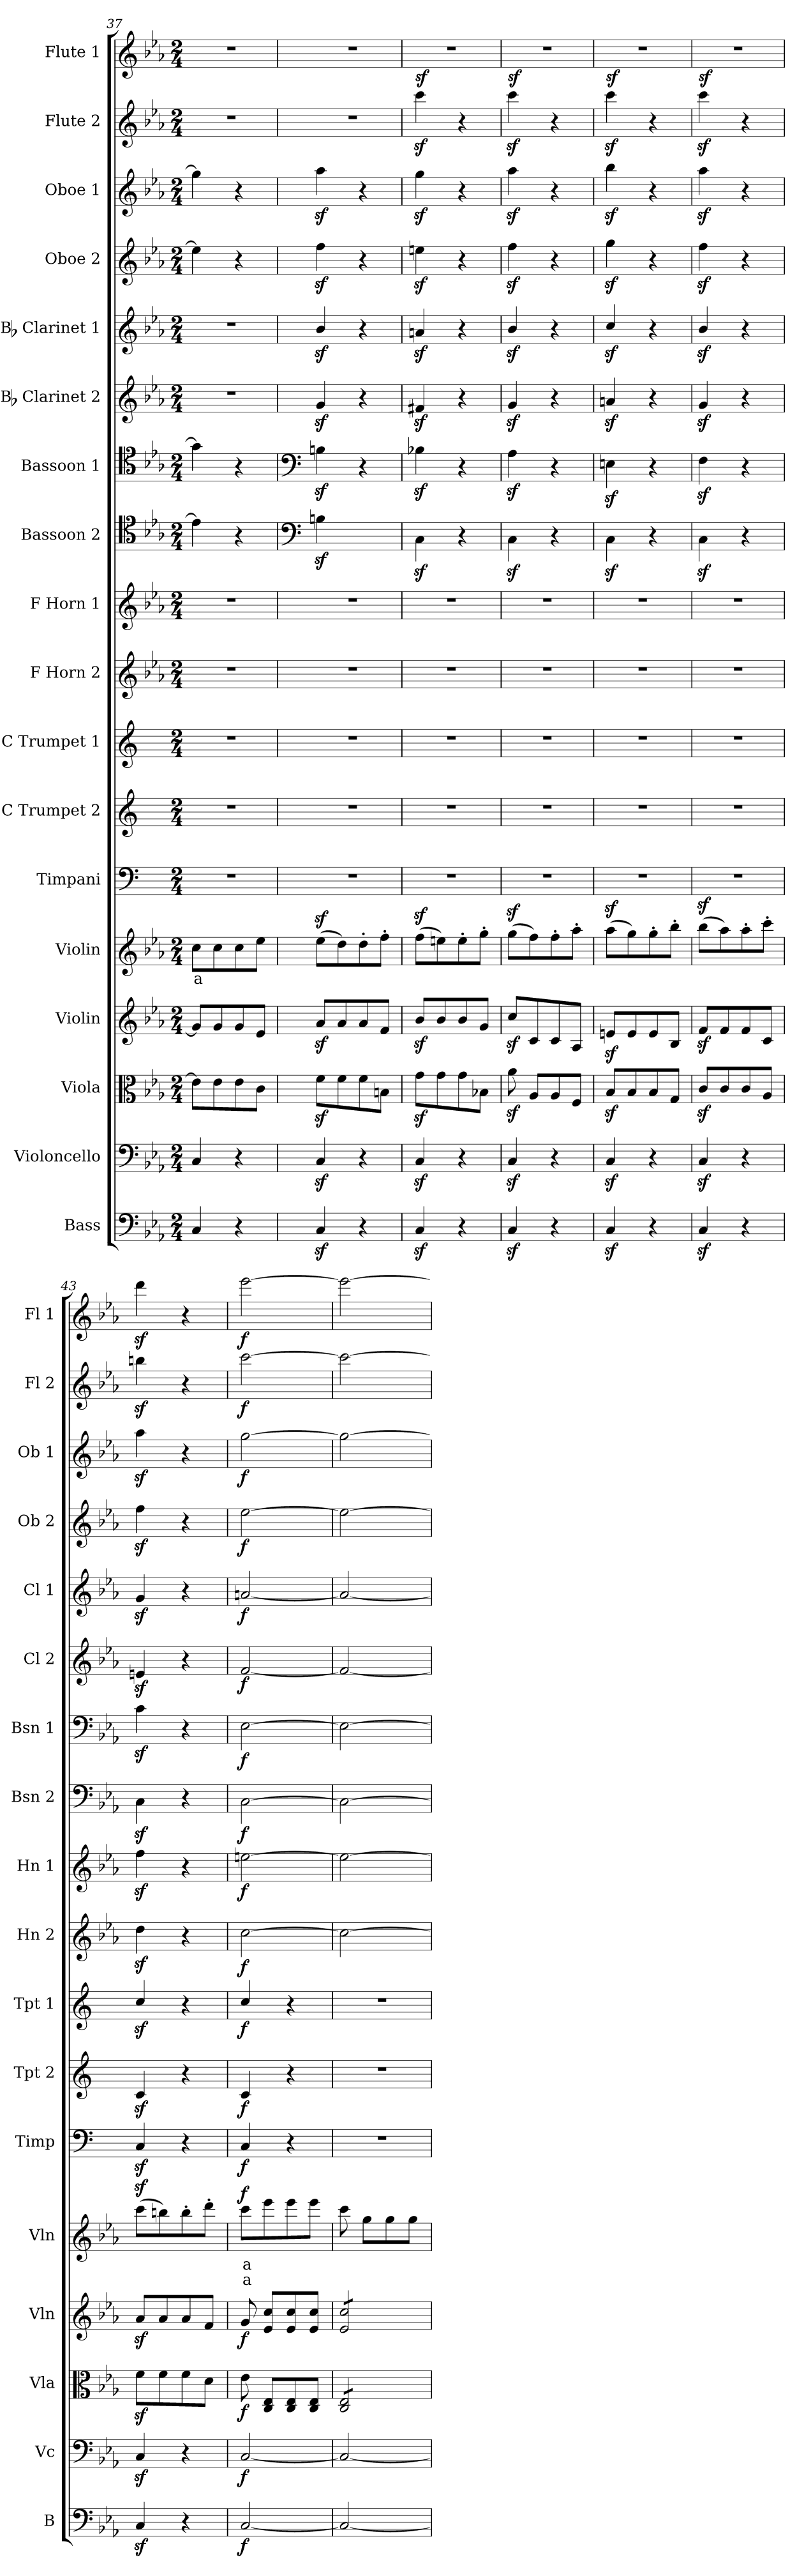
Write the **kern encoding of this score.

**kern	**dynam	**kern	**dynam	**kern	**dynam	**kern	**dynam	**kern	**text	**text	**dynam	**kern	**dynam	**kern	**dynam	**kern	**dynam	**kern	**dynam	**kern	**dynam	**kern	**dynam	**kern	**dynam	**kern	**dynam	**kern	**dynam	**kern	**dynam	**kern	**dynam	**kern	**dynam	**kern	**dynam
*part18	*part18	*part17	*part17	*part16	*part16	*part15	*part15	*part14	*part14	*part14	*part14	*part13	*part13	*part12	*part12	*part11	*part11	*part10	*part10	*part9	*part9	*part8	*part8	*part7	*part7	*part6	*part6	*part5	*part5	*part4	*part4	*part3	*part3	*part2	*part2	*part1	*part1
*staff18	*staff18	*staff17	*staff17	*staff16	*staff16	*staff15	*staff15	*staff14	*staff14	*staff14	*staff14	*staff13	*staff13	*staff12	*staff12	*staff11	*staff11	*staff10	*staff10	*staff9	*staff9	*staff8	*staff8	*staff7	*staff7	*staff6	*staff6	*staff5	*staff5	*staff4	*staff4	*staff3	*staff3	*staff2	*staff2	*staff1	*staff1
*I"Bass	*	*I"Violoncello	*	*I"Viola	*	*I"Violin	*	*I"Violin	*	*	*	*I"Timpani	*	*I"C Trumpet 2	*	*I"C Trumpet 1	*	*I"F Horn 2	*	*I"F Horn 1	*	*I"Bassoon 2	*	*I"Bassoon 1	*	*I"Bb Clarinet 2	*	*I"Bb Clarinet 1	*	*I"Oboe 2	*	*I"Oboe 1	*	*I"Flute 2	*	*I"Flute 1	*
*I'B	*	*I'Vc	*	*I'Vla	*	*I'Vln	*	*I'Vln	*	*	*	*I'Timp	*	*I'Tpt 2	*	*I'Tpt 1	*	*I'Hn 2	*	*I'Hn 1	*	*I'Bsn 2	*	*I'Bsn 1	*	*I'Cl 2	*	*I'Cl 1	*	*I'Ob 2	*	*I'Ob 1	*	*I'Fl 2	*	*I'Fl 1	*
*clefF4	*	*clefF4	*	*clefC3	*	*clefG2	*	*clefG2	*	*	*	*clefF4	*	*clefG2	*	*clefG2	*	*clefG2	*	*clefG2	*	*clefC4	*	*clefC4	*	*clefG2	*	*clefG2	*	*clefG2	*	*clefG2	*	*clefG2	*	*clefG2	*
*ITrd7c12	*	*	*	*	*	*	*	*	*	*	*	*	*	*	*	*	*	*ITrd4c7	*	*ITrd4c7	*	*	*	*	*	*ITrd1c2	*	*ITrd1c2	*	*	*	*	*	*	*	*	*
*k[b-e-a-]	*	*k[b-e-a-]	*	*k[b-e-a-]	*	*k[b-e-a-]	*	*k[b-e-a-]	*	*	*	*k[]	*	*k[]	*	*k[]	*	*k[b-e-a-d-]	*	*k[b-e-a-d-]	*	*k[b-e-a-]	*	*k[b-e-a-]	*	*k[b-e-a-d-g-]	*	*k[b-e-a-d-g-]	*	*k[b-e-a-]	*	*k[b-e-a-]	*	*k[b-e-a-]	*	*k[b-e-a-]	*
*M2/4	*	*M2/4	*	*M2/4	*	*M2/4	*	*M2/4	*	*	*	*M2/4	*	*M2/4	*	*M2/4	*	*M2/4	*	*M2/4	*	*M2/4	*	*M2/4	*	*M2/4	*	*M2/4	*	*M2/4	*	*M2/4	*	*M2/4	*	*M2/4	*
=37	=37	=37	=37	=37	=37	=37	=37	=37	=37	=37	=37	=37	=37	=37	=37	=37	=37	=37	=37	=37	=37	=37	=37	=37	=37	=37	=37	=37	=37	=37	=37	=37	=37	=37	=37	=37	=37
!	!	!	!	!	!	!	!	!	!LO:LY:b	!	!	!	!	!	!	!	!	!	!	!	!	!	!	!	!	!	!	!	!	!	!	!	!	!	!	!	!
4CC	.	4C	.	8e-L]	.	8gL]	.	8ccL	a	.	.	2r	.	2r	.	2r	.	2r	.	2r	.	4e-\]	.	4g\]	.	2r	.	2r	.	4ee-\]	.	4gg\]	.	2r	.	2r	.
.	.	.	.	8e-	.	8g	.	8cc	.	.	.	.	.	.	.	.	.	.	.	.	.	.	.	.	.	.	.	.	.	.	.	.	.	.	.	.	.
4r	.	4r	.	8e-	.	8g	.	8cc	.	.	.	.	.	.	.	.	.	.	.	.	.	4r	.	4r	.	.	.	.	.	4r	.	4r	.	.	.	.	.
.	.	.	.	8cJ	.	8e-J	.	8ee-J	.	.	.	.	.	.	.	.	.	.	.	.	.	.	.	.	.	.	.	.	.	.	.	.	.	.	.	.	.
=38	=38	=38	=38	=38	=38	=38	=38	=38	=38	=38	=38	=38	=38	=38	=38	=38	=38	=38	=38	=38	=38	=38	=38	=38	=38	=38	=38	=38	=38	=38	=38	=38	=38	=38	=38	=38	=38
*	*	*	*	*	*	*	*	*	*	*	*	*	*	*	*	*	*	*	*	*	*	*clefF4	*	*clefF4	*	*	*	*	*	*	*	*	*	*	*	*	*
4CCz<	.	4Cz<	.	8fz<L	.	8a-z<L	.	(8ee-z<L	.	.	.	2r	.	2r	.	2r	.	2r	.	2r	.	4Bz<	.	4Bnz<	.	4fz</	.	4a-z</	.	4ffz<\	.	4aa-z<\	.	2r	.	2r	.
.	.	.	.	8f	.	8a-	.	8dd)	.	.	.	.	.	.	.	.	.	.	.	.	.	.	.	.	.	.	.	.	.	.	.	.	.	.	.	.	.
4r	.	4r	.	8f	.	8a-	.	8dd'	.	.	.	.	.	.	.	.	.	.	.	.	.	4ryy	.	4r	.	4r	.	4r	.	4r	.	4r	.	.	.	.	.
.	.	.	.	8BnJ	.	8fJ	.	8ff'J	.	.	.	.	.	.	.	.	.	.	.	.	.	.	.	.	.	.	.	.	.	.	.	.	.	.	.	.	.
=39	=39	=39	=39	=39	=39	=39	=39	=39	=39	=39	=39	=39	=39	=39	=39	=39	=39	=39	=39	=39	=39	=39	=39	=39	=39	=39	=39	=39	=39	=39	=39	=39	=39	=39	=39	=39	=39
!	!	!	!	!	!	!	!	!	!	!	!	!	!	!	!	!	!	!	!	!	!	!	!	!	!	!	!	!	!	!	!	!	!	!	!	!	!LO:DY:b
4CCz<	.	4Cz<	.	8gz<L	.	8b-z<L	.	(8ffz<L	.	.	.	2r	.	2r	.	2r	.	2r	.	2r	.	4Cz<\	.	4B-Xz<\	.	4enz</	.	4gnz</	.	4eenz<\	.	4ggz<\	.	4cccz<	.	2r	sf
.	.	.	.	8g	.	8b-	.	8een)	.	.	.	.	.	.	.	.	.	.	.	.	.	.	.	.	.	.	.	.	.	.	.	.	.	.	.	.	.
4r	.	4r	.	8g	.	8b-	.	8ee'	.	.	.	.	.	.	.	.	.	.	.	.	.	4r	.	4r	.	4r	.	4r	.	4r	.	4r	.	4r	.	.	.
.	.	.	.	8B-XJ	.	8gJ	.	8gg'J	.	.	.	.	.	.	.	.	.	.	.	.	.	.	.	.	.	.	.	.	.	.	.	.	.	.	.	.	.
=40	=40	=40	=40	=40	=40	=40	=40	=40	=40	=40	=40	=40	=40	=40	=40	=40	=40	=40	=40	=40	=40	=40	=40	=40	=40	=40	=40	=40	=40	=40	=40	=40	=40	=40	=40	=40	=40
!	!	!	!	!	!	!	!	!	!	!	!	!	!	!	!	!	!	!	!	!	!	!	!	!	!	!	!	!	!	!	!	!	!	!	!	!	!LO:DY:b
4CCz<	.	4Cz<	.	8a-z<	.	8ccz<L	.	(8ggz<L	.	.	.	2r	.	2r	.	2r	.	2r	.	2r	.	4Cz<\	.	4A-z<\	.	4fz</	.	4a-z</	.	4ffz<\	.	4aa-z<\	.	4cccz<	.	2r	sf
.	.	.	.	8A-L	.	8c	.	8ff)	.	.	.	.	.	.	.	.	.	.	.	.	.	.	.	.	.	.	.	.	.	.	.	.	.	.	.	.	.
4r	.	4r	.	8A-	.	8c	.	8ff'	.	.	.	.	.	.	.	.	.	.	.	.	.	4r	.	4r	.	4r	.	4r	.	4r	.	4r	.	4r	.	.	.
.	.	.	.	8FJ	.	8A-J	.	8aa-'J	.	.	.	.	.	.	.	.	.	.	.	.	.	.	.	.	.	.	.	.	.	.	.	.	.	.	.	.	.
=41	=41	=41	=41	=41	=41	=41	=41	=41	=41	=41	=41	=41	=41	=41	=41	=41	=41	=41	=41	=41	=41	=41	=41	=41	=41	=41	=41	=41	=41	=41	=41	=41	=41	=41	=41	=41	=41
!	!	!	!	!	!	!	!	!	!	!	!	!	!	!	!	!	!	!	!	!	!	!	!	!	!	!	!	!	!	!	!	!	!	!	!	!	!LO:DY:b
4CCz<	.	4Cz<	.	8B-z<L	.	8enz<L	.	(8aa-z<L	.	.	.	2r	.	2r	.	2r	.	2r	.	2r	.	4Cz<\	.	4Enz<\	.	4gnz</	.	4b-z</	.	4ggz<\	.	4bb-z<\	.	4cccz<	.	2r	sf
.	.	.	.	8B-	.	8e	.	8gg)	.	.	.	.	.	.	.	.	.	.	.	.	.	.	.	.	.	.	.	.	.	.	.	.	.	.	.	.	.
4r	.	4r	.	8B-	.	8e	.	8gg'	.	.	.	.	.	.	.	.	.	.	.	.	.	4r	.	4r	.	4r	.	4r	.	4r	.	4r	.	4r	.	.	.
.	.	.	.	8GJ	.	8B-J	.	8bb-'J	.	.	.	.	.	.	.	.	.	.	.	.	.	.	.	.	.	.	.	.	.	.	.	.	.	.	.	.	.
=42	=42	=42	=42	=42	=42	=42	=42	=42	=42	=42	=42	=42	=42	=42	=42	=42	=42	=42	=42	=42	=42	=42	=42	=42	=42	=42	=42	=42	=42	=42	=42	=42	=42	=42	=42	=42	=42
!	!	!	!	!	!	!	!	!	!	!	!	!	!	!	!	!	!	!	!	!	!	!	!	!	!	!	!	!	!	!	!	!	!	!	!	!	!LO:DY:b
4CCz<	.	4Cz<	.	8cz<L	.	8fz<L	.	(8bb-z<L	.	.	.	2r	.	2r	.	2r	.	2r	.	2r	.	4Cz<\	.	4Fz<\	.	4fz</	.	4a-z</	.	4ffz<\	.	4aa-z<\	.	4cccz<	.	2r	sf
.	.	.	.	8c	.	8f	.	8aa-)	.	.	.	.	.	.	.	.	.	.	.	.	.	.	.	.	.	.	.	.	.	.	.	.	.	.	.	.	.
4r	.	4r	.	8c	.	8f	.	8aa-'	.	.	.	.	.	.	.	.	.	.	.	.	.	4r	.	4r	.	4r	.	4r	.	4r	.	4r	.	4r	.	.	.
.	.	.	.	8A-J	.	8cJ	.	8ccc'J	.	.	.	.	.	.	.	.	.	.	.	.	.	.	.	.	.	.	.	.	.	.	.	.	.	.	.	.	.
=43	=43	=43	=43	=43	=43	=43	=43	=43	=43	=43	=43	=43	=43	=43	=43	=43	=43	=43	=43	=43	=43	=43	=43	=43	=43	=43	=43	=43	=43	=43	=43	=43	=43	=43	=43	=43	=43
4CCz<	.	4Cz<	.	8fz<L	.	8a-z<L	.	(8cccz<L	.	.	.	4Cz<	.	4cz</	.	4ccz</	.	4gz<\	.	4b-z<\	.	4Cz<\	.	4cz<\	.	4dnz</	.	4fz</	.	4ffz<\	.	4aa-z<\	.	4bbnz<\	.	4dddz<\	.
.	.	.	.	8f	.	8a-	.	8bbn)	.	.	.	.	.	.	.	.	.	.	.	.	.	.	.	.	.	.	.	.	.	.	.	.	.	.	.	.	.
4r	.	4r	.	8f	.	8a-	.	8bb'	.	.	.	4r	.	4r	.	4r	.	4r	.	4r	.	4r	.	4r	.	4r	.	4r	.	4r	.	4r	.	4r	.	4r	.
.	.	.	.	8dJ	.	8fJ	.	8ddd'J	.	.	.	.	.	.	.	.	.	.	.	.	.	.	.	.	.	.	.	.	.	.	.	.	.	.	.	.	.
=44	=44	=44	=44	=44	=44	=44	=44	=44	=44	=44	=44	=44	=44	=44	=44	=44	=44	=44	=44	=44	=44	=44	=44	=44	=44	=44	=44	=44	=44	=44	=44	=44	=44	=44	=44	=44	=44
!	!LO:DY:b	!	!LO:DY:b	!	!LO:DY:b	!	!LO:DY:b	!	!LO:LY:b	!LO:LY:b	!LO:DY:b	!	!LO:DY:b	!	!LO:DY:b	!	!LO:DY:b	!	!LO:DY:b	!	!LO:DY:b	!	!LO:DY:b	!	!LO:DY:b	!	!LO:DY:b	!	!LO:DY:b	!	!LO:DY:b	!	!LO:DY:b	!	!LO:DY:b	!	!LO:DY:b
[2CC	f	[2C	f	8e-	f	8g	f	8cccL	a	a	f	4C	f	4c/	f	4cc/	f	[2f\	f	[2an\	f	[2C\	f	[2E-\	f	[2e-/	f	[2gn/	f	[2ee-\	f	[2gg\	f	[2ccc\	f	[2eee-\	f
.	.	.	.	8C/ 8E-/L	.	8e-/ 8cc/L	.	8eee-	.	.	.	.	.	.	.	.	.	.	.	.	.	.	.	.	.	.	.	.	.	.	.	.	.	.	.	.	.
.	.	.	.	8C/ 8E-/	.	8e-/ 8cc/	.	8eee-	.	.	.	4r	.	4r	.	4r	.	.	.	.	.	.	.	.	.	.	.	.	.	.	.	.	.	.	.	.	.
.	.	.	.	8C/ 8E-/J	.	8e-/ 8cc/J	.	8eee-J	.	.	.	.	.	.	.	.	.	.	.	.	.	.	.	.	.	.	.	.	.	.	.	.	.	.	.	.	.
=45	=45	=45	=45	=45	=45	=45	=45	=45	=45	=45	=45	=45	=45	=45	=45	=45	=45	=45	=45	=45	=45	=45	=45	=45	=45	=45	=45	=45	=45	=45	=45	=45	=45	=45	=45	=45	=45
*	*	*	*	*tremolo	*	*	*	*	*	*	*	*	*	*	*	*	*	*	*	*	*	*	*	*	*	*	*	*	*	*	*	*	*	*	*	*	*
*	*	*	*	*	*	*tremolo	*	*	*	*	*	*	*	*	*	*	*	*	*	*	*	*	*	*	*	*	*	*	*	*	*	*	*	*	*	*	*
2CC_	.	2C_	.	8C/ 8E-/L	.	8e-/ 8cc/L	.	8ccc	.	.	.	2r	.	2r	.	2r	.	2f\_	.	2a\_	.	2C\_	.	2E-\_	.	2e-/_	.	2g/_	.	2ee-\_	.	2gg\_	.	2ccc\_	.	2eee-\_	.
.	.	.	.	8C/ 8E-/	.	8e-/ 8cc/	.	8ggL	.	.	.	.	.	.	.	.	.	.	.	.	.	.	.	.	.	.	.	.	.	.	.	.	.	.	.	.	.
.	.	.	.	8C/ 8E-/	.	8e-/ 8cc/	.	8gg	.	.	.	.	.	.	.	.	.	.	.	.	.	.	.	.	.	.	.	.	.	.	.	.	.	.	.	.	.
.	.	.	.	8C/ 8E-/J	.	8e-/ 8cc/J	.	8ggJ	.	.	.	.	.	.	.	.	.	.	.	.	.	.	.	.	.	.	.	.	.	.	.	.	.	.	.	.	.
*	*	*	*	*	*	*Xtremolo	*	*	*	*	*	*	*	*	*	*	*	*	*	*	*	*	*	*	*	*	*	*	*	*	*	*	*	*	*	*	*
*	*	*	*	*Xtremolo	*	*	*	*	*	*	*	*	*	*	*	*	*	*	*	*	*	*	*	*	*	*	*	*	*	*	*	*	*	*	*	*	*
=	=	=	=	=	=	=	=	=	=	=	=	=	=	=	=	=	=	=	=	=	=	=	=	=	=	=	=	=	=	=	=	=	=	=	=	=	=
*-	*-	*-	*-	*-	*-	*-	*-	*-	*-	*-	*-	*-	*-	*-	*-	*-	*-	*-	*-	*-	*-	*-	*-	*-	*-	*-	*-	*-	*-	*-	*-	*-	*-	*-	*-	*-	*-
